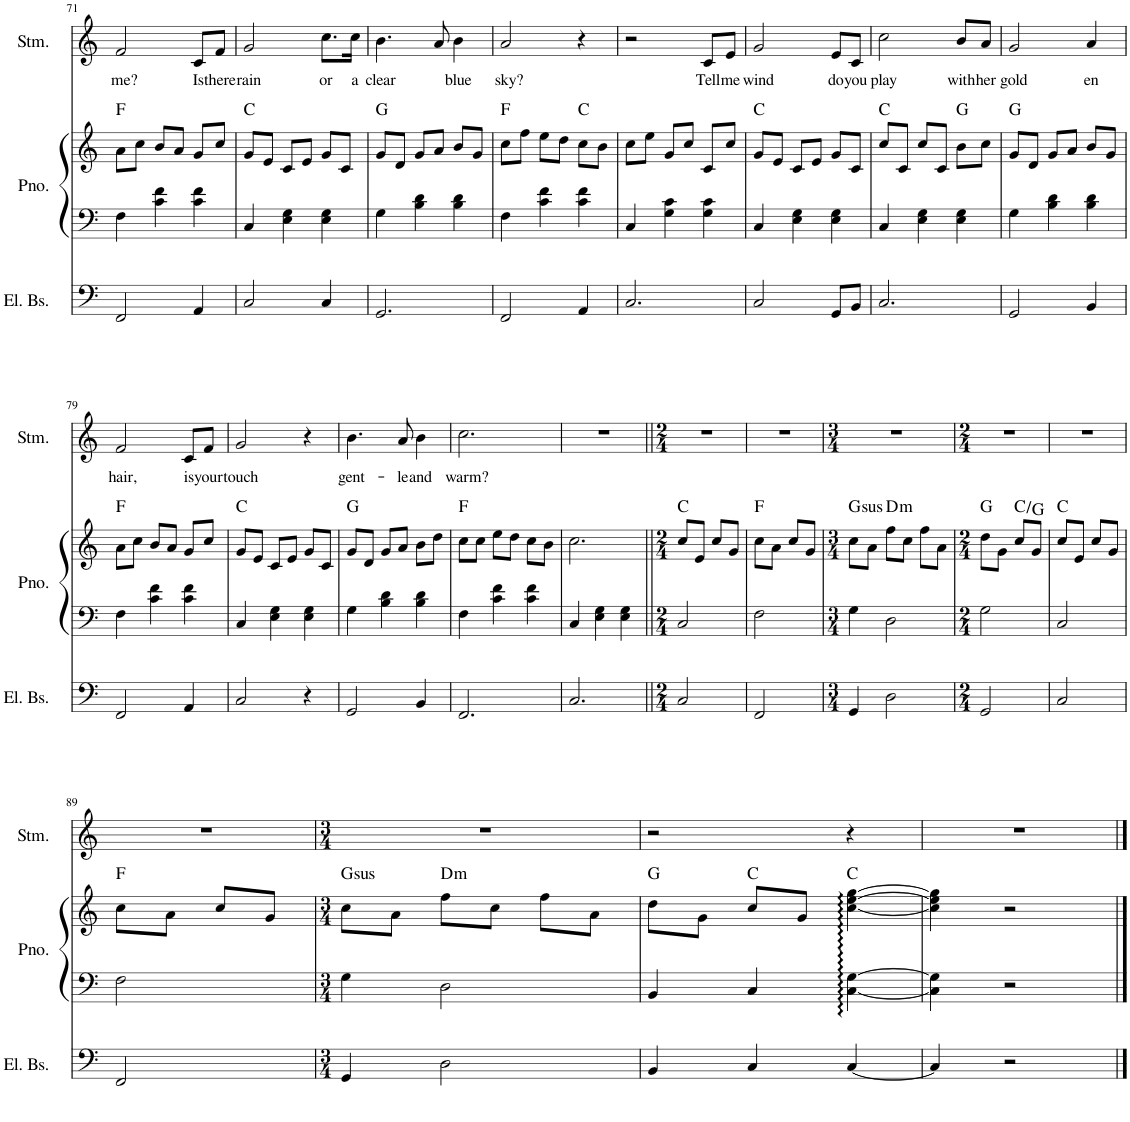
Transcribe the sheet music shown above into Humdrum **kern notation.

**kern	**kern	**kern	**harte	**kern	**text
*part3	*part2	*part2	*part2	*part1	*part1
*staff4	*staff3	*staff2	*	*staff1	*staff1
*I"Elektrische bas	*I"Piano	*	*	*I"Stem	*
*I'El. Bs.	*I'Pno.	*	*	*I'Stm.	*
!!LO:PB:g=z
*clefF4	*clefF4	*clefG2	*	*clefG2	*
*Trd7c12	*	*	*	*	*
*k[]	*k[]	*k[]	*	*k[]	*
*M3/4	*M3/4	*M3/4	*	*M3/4	*
=71	=71	=71	=71	=71	=71
!	!	!	!	!	!LO:LY:b
2FF/	4F\	8a\L	F:maj	2f/	me?
.	.	8cc\J	.	.	.
.	4c\ 4f\	8b/L	.	.	.
.	.	8a/J	.	.	.
!	!	!	!	!	!LO:LY:b
4AA/	4c\ 4f\	8g/L	.	8c/L	Is
!	!	!	!	!	!LO:LY:b
.	.	8cc/J	.	8f/J	there
=72	=72	=72	=72	=72	=72
!	!	!	!	!	!LO:LY:b
2C/	4C/	8g/L	C:maj	2g/	rain
.	.	8e/J	.	.	.
.	4E\ 4G\	8c/L	.	.	.
.	.	8e/J	.	.	.
!	!	!	!	!	!LO:LY:b
4C/	4E\ 4G\	8g/L	.	8.cc\L	or
.	.	8c/J	.	.	.
!	!	!	!	!	!LO:LY:b
.	.	.	.	16cc\Jk	a
=73	=73	=73	=73	=73	=73
!	!	!	!	!	!LO:LY:b
2.GG/	4G\	8g/L	G:maj	4.b\	clear
.	.	8d/J	.	.	.
.	4B\ 4d\	8g/L	.	.	.
.	.	8a/J	.	8a/	.
!	!	!	!	!	!LO:LY:b
.	4B\ 4d\	8b/L	.	4b\	blue
.	.	8g/J	.	.	.
=74	=74	=74	=74	=74	=74
!	!	!	!	!	!LO:LY:b
2FF/	4F\	8cc\L	F:maj	2a/	sky?
.	.	8ff\J	.	.	.
.	4c\ 4f\	8ee\L	.	.	.
.	.	8dd\J	.	.	.
4AA/	4c\ 4f\	8cc\L	C:maj	4r	.
.	.	8b\J	.	.	.
=75	=75	=75	=75	=75	=75
2.C/	4C/	8cc\L	.	2r	.
.	.	8ee\J	.	.	.
.	4G\ 4c\	8g/L	.	.	.
.	.	8cc/J	.	.	.
!	!	!	!	!	!LO:LY:b
.	4G\ 4c\	8c/L	.	8c/L	Tell
!	!	!	!	!	!LO:LY:b
.	.	8cc/J	.	8e/J	me
=76	=76	=76	=76	=76	=76
!	!	!	!	!	!LO:LY:b
2C/	4C/	8g/L	C:maj	2g/	wind
.	.	8e/J	.	.	.
.	4E\ 4G\	8c/L	.	.	.
.	.	8e/J	.	.	.
!	!	!	!	!	!LO:LY:b
8GG/L	4E\ 4G\	8g/L	.	8e/L	do
!	!	!	!	!	!LO:LY:b
8BB/J	.	8c/J	.	8c/J	you
=77	=77	=77	=77	=77	=77
!	!	!	!	!	!LO:LY:b
2.C/	4C/	8cc/L	C:maj	2cc\	play
.	.	8c/J	.	.	.
.	4E\ 4G\	8cc/L	.	.	.
.	.	8c/J	.	.	.
!	!	!	!	!	!LO:LY:b
.	4E\ 4G\	8b\L	G:maj	8b/L	with
!	!	!	!	!	!LO:LY:b
.	.	8cc\J	.	8a/J	her
=78	=78	=78	=78	=78	=78
!	!	!	!	!	!LO:LY:b
2GG/	4G\	8g/L	G:maj	2g/	gold
.	.	8d/J	.	.	.
.	4B\ 4d\	8g/L	.	.	.
.	.	8a/J	.	.	.
!	!	!	!	!	!LO:LY:b
4BB/	4B\ 4d\	8b/L	.	4a/	en
.	.	8g/J	.	.	.
!!LO:LB:g=z
=79	=79	=79	=79	=79	=79
!	!	!	!	!	!LO:LY:b
2FF/	4F\	8a\L	F:maj	2f/	hair,
.	.	8cc\J	.	.	.
.	4c\ 4f\	8b/L	.	.	.
.	.	8a/J	.	.	.
!	!	!	!	!	!LO:LY:b
4AA/	4c\ 4f\	8g/L	.	8c/L	is
!	!	!	!	!	!LO:LY:b
.	.	8cc/J	.	8f/J	your
=80	=80	=80	=80	=80	=80
!	!	!	!	!	!LO:LY:b
2C/	4C/	8g/L	C:maj	2g/	touch
.	.	8e/J	.	.	.
.	4E\ 4G\	8c/L	.	.	.
.	.	8e/J	.	.	.
4r	4E\ 4G\	8g/L	.	4r	.
.	.	8c/J	.	.	.
=81	=81	=81	=81	=81	=81
!	!	!	!	!	!LO:LY:b
2GG/	4G\	8g/L	G:maj	4.b\	gent-
.	.	8d/J	.	.	.
.	4B\ 4d\	8g/L	.	.	.
!	!	!	!	!	!LO:LY:b
.	.	8a/J	.	8a/	-le
!	!	!	!	!	!LO:LY:b
4BB/	4B\ 4d\	8b\L	.	4b\	and
.	.	8dd\J	.	.	.
=82	=82	=82	=82	=82	=82
!	!	!	!	!	!LO:LY:b
2.FF/	4F\	8cc\L	F:maj	2.cc\	warm?
.	.	8cc\J	.	.	.
.	4c\ 4f\	8ee\L	.	.	.
.	.	8dd\J	.	.	.
.	4c\ 4f\	8cc\L	.	.	.
.	.	8b\J	.	.	.
=83	=83	=83	=83	=83	=83
2.C/	4C/	2.cc\	.	2.r	.
.	4E\ 4G\	.	.	.	.
.	4E\ 4G\	.	.	.	.
=84||	=84||	=84||	=84||	=84||	=84||
*M2/4	*M2/4	*M2/4	*	*M2/4	*
2C/	2C/	8cc/L	C:maj	2r	.
.	.	8e/J	.	.	.
.	.	8cc/L	.	.	.
.	.	8g/J	.	.	.
=85	=85	=85	=85	=85	=85
2FF/	2F\	8cc\L	F:maj	2r	.
.	.	8a\J	.	.	.
.	.	8cc/L	.	.	.
.	.	8g/J	.	.	.
=86	=86	=86	=86	=86	=86
*M3/4	*M3/4	*M3/4	*	*M3/4	*
!	!	!	!LO:H:kt=sus	!	!
4GG/	4G\	8cc\L	G:sus4	2.r	.
.	.	8a\J	.	.	.
!	!	!	!LO:H:kt=m	!	!
2D\	2D\	8ff\L	D:min	.	.
.	.	8cc\J	.	.	.
.	.	8ff\L	.	.	.
.	.	8a\J	.	.	.
=87	=87	=87	=87	=87	=87
*M2/4	*M2/4	*M2/4	*	*M2/4	*
2GG/	2G\	8dd\L	G:maj	2r	.
.	.	8g\J	.	.	.
.	.	8cc/L	C:maj/5	.	.
.	.	8g/J	.	.	.
=88	=88	=88	=88	=88	=88
2C/	2C/	8cc/L	C:maj	2r	.
.	.	8e/J	.	.	.
.	.	8cc/L	.	.	.
.	.	8g/J	.	.	.
!!LO:LB:g=z
=89	=89	=89	=89	=89	=89
2FF/	2F\	8cc\L	F:maj	2r	.
.	.	8a\J	.	.	.
.	.	8cc/L	.	.	.
.	.	8g/J	.	.	.
=90	=90	=90	=90	=90	=90
*M3/4	*M3/4	*M3/4	*	*M3/4	*
!	!	!	!LO:H:kt=sus	!	!
4GG/	4G\	8cc\L	G:sus4	2.r	.
.	.	8a\J	.	.	.
!	!	!	!LO:H:kt=m	!	!
2D\	2D\	8ff\L	D:min	.	.
.	.	8cc\J	.	.	.
.	.	8ff\L	.	.	.
.	.	8a\J	.	.	.
=91	=91	=91	=91	=91	=91
4BB/	4BB/	8dd\L	G:maj	2r	.
.	.	8g\J	.	.	.
4C/	4C/	8cc/L	C:maj	.	.
.	.	8g/J	.	.	.
[4C/	[4C\:: [4G\::	[4cc\:: [4ee\:: [4gg\::	C:maj	4r	.
=92	=92	=92	=92	=92	=92
4C/]	4C\] 4G\]	4cc\] 4ee\] 4gg\]	.	2.r	.
2r	2r	2r	.	.	.
==	==	==	==	==	==
*-	*-	*-	*-	*-	*-
